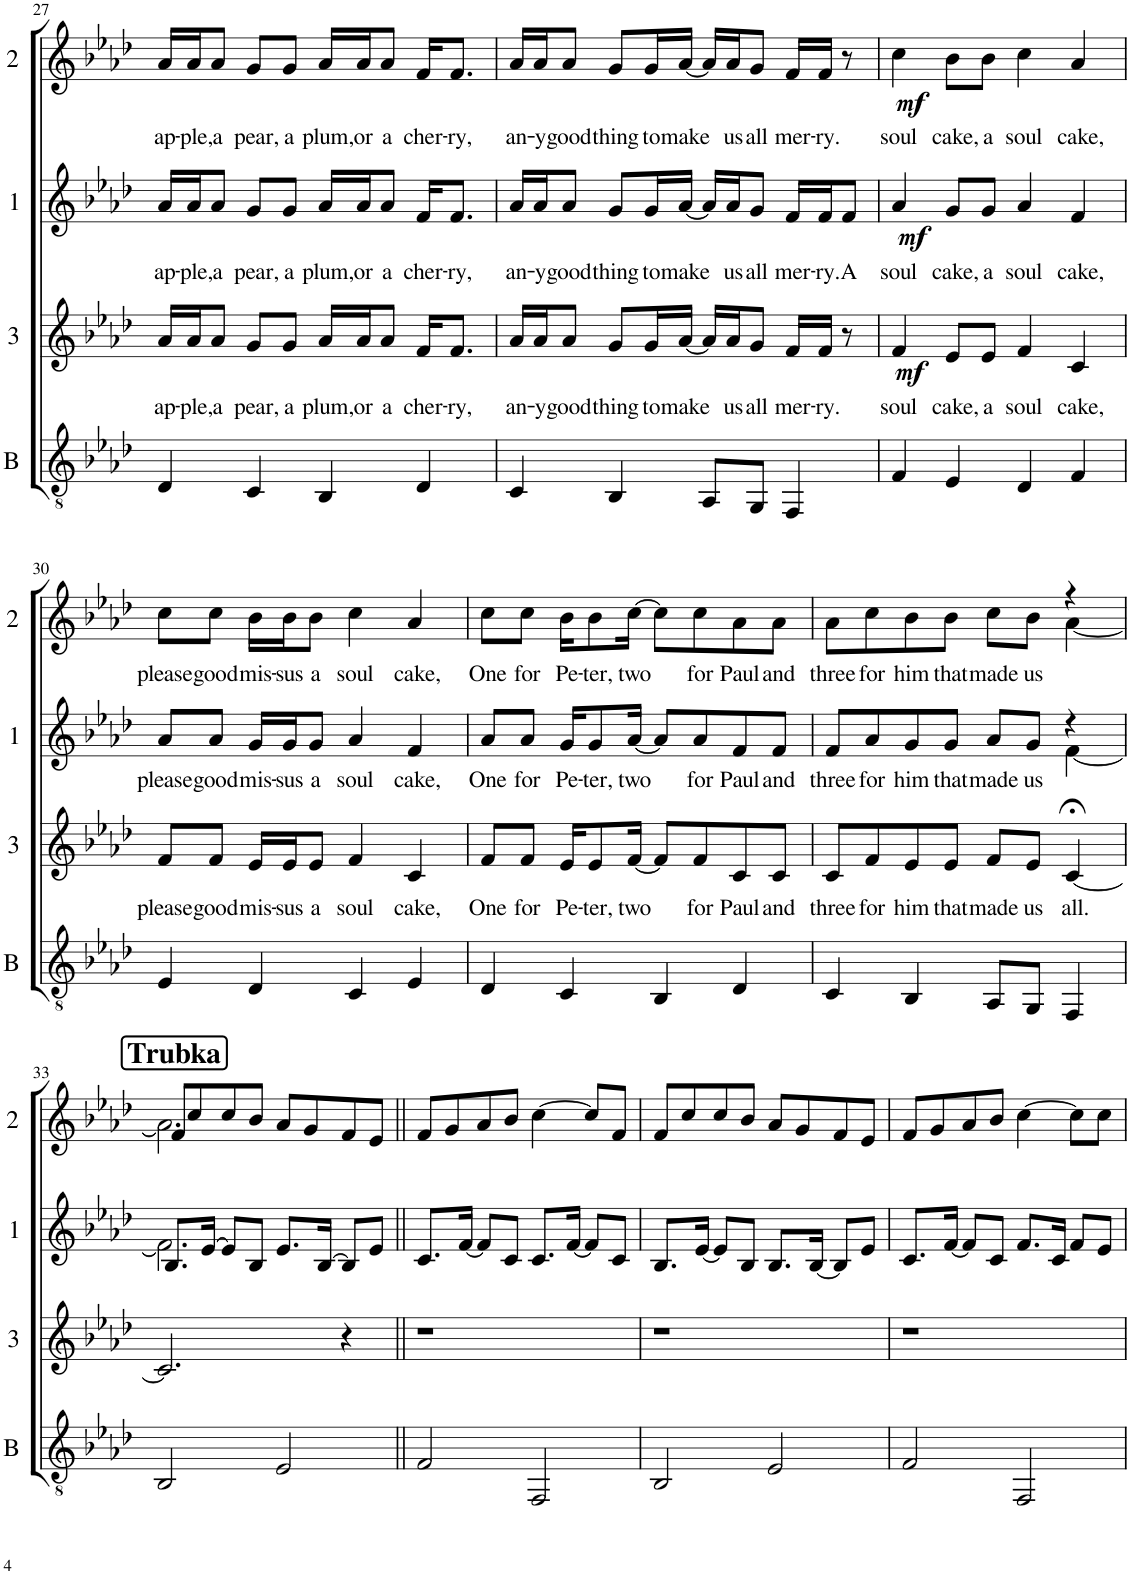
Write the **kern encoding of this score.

**kern	**kern	**text	**dynam	**kern	**text	**dynam	**kern	**text	**dynam
*part4	*part3	*part3	*part3	*part2	*part2	*part2	*part1	*part1	*part1
*staff4	*staff3	*staff3	*staff3	*staff2	*staff2	*staff2	*staff1	*staff1	*staff1
*I"Bas	*I"Dolní	*	*	*I"Hlavní	*	*	*I"Horní	*	*
*I'B	*	*	*	*	*	*	*	*	*
!!LO:PB:g=z
*clefGv2	*clefG2	*	*	*clefG2	*	*	*clefG2	*	*
*k[b-e-a-d-]	*k[b-e-a-d-]	*	*	*k[b-e-a-d-]	*	*	*k[b-e-a-d-]	*	*
*M4/4	*M4/4	*	*	*M4/4	*	*	*M4/4	*	*
=27	=27	=27	=27	=27	=27	=27	=27	=27	=27
!	!	!LO:LY:b	!	!	!LO:LY:b	!	!	!LO:LY:b	!
4D-/	16a-/LL	ap-	.	16a-/LL	ap-	.	16a-/LL	ap-	.
!	!	!LO:LY:b	!	!	!LO:LY:b	!	!	!LO:LY:b	!
.	16a-/J	-ple,	.	16a-/J	-ple,	.	16a-/J	-ple,	.
!	!	!LO:LY:b	!	!	!LO:LY:b	!	!	!LO:LY:b	!
.	8a-/J	a	.	8a-/J	a	.	8a-/J	a	.
!	!	!LO:LY:b	!	!	!LO:LY:b	!	!	!LO:LY:b	!
4C/	8g/L	pear,	.	8g/L	pear,	.	8g/L	pear,	.
!	!	!LO:LY:b	!	!	!LO:LY:b	!	!	!LO:LY:b	!
.	8g/J	a	.	8g/J	a	.	8g/J	a	.
!	!	!LO:LY:b	!	!	!LO:LY:b	!	!	!LO:LY:b	!
4BB-/	16a-/LL	plum,	.	16a-/LL	plum,	.	16a-/LL	plum,	.
!	!	!LO:LY:b	!	!	!LO:LY:b	!	!	!LO:LY:b	!
.	16a-/J	or	.	16a-/J	or	.	16a-/J	or	.
!	!	!LO:LY:b	!	!	!LO:LY:b	!	!	!LO:LY:b	!
.	8a-/J	a	.	8a-/J	a	.	8a-/J	a	.
!	!	!LO:LY:b	!	!	!LO:LY:b	!	!	!LO:LY:b	!
4D-/	16f/KL	cher-	.	16f/KL	cher-	.	16f/KL	cher-	.
!	!	!LO:LY:b	!	!	!LO:LY:b	!	!	!LO:LY:b	!
.	8.f/J	-ry,	.	8.f/J	-ry,	.	8.f/J	-ry,	.
=28	=28	=28	=28	=28	=28	=28	=28	=28	=28
!	!	!LO:LY:b	!	!	!LO:LY:b	!	!	!LO:LY:b	!
4C/	16a-/LL	an-	.	16a-/LL	an-	.	16a-/LL	an-	.
!	!	!LO:LY:b	!	!	!LO:LY:b	!	!	!LO:LY:b	!
.	16a-/J	-y	.	16a-/J	-y	.	16a-/J	-y	.
!	!	!LO:LY:b	!	!	!LO:LY:b	!	!	!LO:LY:b	!
.	8a-/J	good	.	8a-/J	good	.	8a-/J	good	.
!	!	!LO:LY:b	!	!	!LO:LY:b	!	!	!LO:LY:b	!
4BB-/	8g/L	thing	.	8g/L	thing	.	8g/L	thing	.
!	!	!LO:LY:b	!	!	!LO:LY:b	!	!	!LO:LY:b	!
.	16g/L	to	.	16g/L	to	.	16g/L	to	.
!	!	!LO:LY:b	!	!	!LO:LY:b	!	!	!LO:LY:b	!
.	[16a-/JJ	make	.	[16a-/JJ	make	.	[16a-/JJ	make	.
8AA-/L	16a-/LL]	.	.	16a-/LL]	.	.	16a-/LL]	.	.
!	!	!LO:LY:b	!	!	!LO:LY:b	!	!	!LO:LY:b	!
.	16a-/J	us	.	16a-/J	us	.	16a-/J	us	.
!	!	!LO:LY:b	!	!	!LO:LY:b	!	!	!LO:LY:b	!
8GG/J	8g/J	all	.	8g/J	all	.	8g/J	all	.
!	!	!LO:LY:b	!	!	!LO:LY:b	!	!	!LO:LY:b	!
4FF/	16f/LL	mer-	.	16f/LL	mer-	.	16f/LL	mer-	.
!	!	!LO:LY:b	!	!	!LO:LY:b	!	!	!LO:LY:b	!
.	16f/JJ	-ry.	.	16f/J	-ry.	.	16f/JJ	-ry.	.
!	!	!	!	!	!LO:LY:b	!	!	!	!
.	8r	.	.	8f/J	A	.	8r	.	.
=29	=29	=29	=29	=29	=29	=29	=29	=29	=29
!	!	!LO:LY:b	!LO:DY:b	!	!LO:LY:b	!LO:DY:b	!	!LO:LY:b	!LO:DY:b
4F/	4f/	soul	mf	4a-/	soul	mf	4cc\	soul	mf
!	!	!LO:LY:b	!	!	!LO:LY:b	!	!	!LO:LY:b	!
4E-/	8e-/L	cake,	.	8g/L	cake,	.	8b-\L	cake,	.
!	!	!LO:LY:b	!	!	!LO:LY:b	!	!	!LO:LY:b	!
.	8e-/J	a	.	8g/J	a	.	8b-\J	a	.
!	!	!LO:LY:b	!	!	!LO:LY:b	!	!	!LO:LY:b	!
4D-/	4f/	soul	.	4a-/	soul	.	4cc\	soul	.
!	!	!LO:LY:b	!	!	!LO:LY:b	!	!	!LO:LY:b	!
4F/	4c/	cake,	.	4f/	cake,	.	4a-/	cake,	.
!!LO:LB:g=z
=30	=30	=30	=30	=30	=30	=30	=30	=30	=30
!	!	!LO:LY:b	!	!	!LO:LY:b	!	!	!LO:LY:b	!
4E-/	8f/L	please	.	8a-/L	please	.	8cc\L	please	.
!	!	!LO:LY:b	!	!	!LO:LY:b	!	!	!LO:LY:b	!
.	8f/J	good	.	8a-/J	good	.	8cc\J	good	.
!	!	!LO:LY:b	!	!	!LO:LY:b	!	!	!LO:LY:b	!
4D-/	16e-/LL	mis-	.	16g/LL	mis-	.	16b-\LL	mis-	.
!	!	!LO:LY:b	!	!	!LO:LY:b	!	!	!LO:LY:b	!
.	16e-/J	-sus	.	16g/J	-sus	.	16b-\J	-sus	.
!	!	!LO:LY:b	!	!	!LO:LY:b	!	!	!LO:LY:b	!
.	8e-/J	a	.	8g/J	a	.	8b-\J	a	.
!	!	!LO:LY:b	!	!	!LO:LY:b	!	!	!LO:LY:b	!
4C/	4f/	soul	.	4a-/	soul	.	4cc\	soul	.
!	!	!LO:LY:b	!	!	!LO:LY:b	!	!	!LO:LY:b	!
4E-/	4c/	cake,	.	4f/	cake,	.	4a-/	cake,	.
=31	=31	=31	=31	=31	=31	=31	=31	=31	=31
!	!	!LO:LY:b	!	!	!LO:LY:b	!	!	!LO:LY:b	!
4D-/	8f/L	One	.	8a-/L	One	.	8cc\L	One	.
!	!	!LO:LY:b	!	!	!LO:LY:b	!	!	!LO:LY:b	!
.	8f/J	for	.	8a-/J	for	.	8cc\J	for	.
!	!	!LO:LY:b	!	!	!LO:LY:b	!	!	!LO:LY:b	!
4C/	16e-/KL	Pe-	.	16g/KL	Pe-	.	16b-\KL	Pe-	.
!	!	!LO:LY:b	!	!	!LO:LY:b	!	!	!LO:LY:b	!
.	8e-/	-ter,	.	8g/	-ter,	.	8b-\	-ter,	.
!	!	!LO:LY:b	!	!	!LO:LY:b	!	!	!LO:LY:b	!
.	[16f/Jk	two	.	[16a-/Jk	two	.	[16cc\Jk	two	.
4BB-/	8f/L]	.	.	8a-/L]	.	.	8cc\L]	.	.
!	!	!LO:LY:b	!	!	!LO:LY:b	!	!	!LO:LY:b	!
.	8f/	for	.	8a-/	for	.	8cc\	for	.
!	!	!LO:LY:b	!	!	!LO:LY:b	!	!	!LO:LY:b	!
4D-/	8c/	Paul	.	8f/	Paul	.	8a-\	Paul	.
!	!	!LO:LY:b	!	!	!LO:LY:b	!	!	!LO:LY:b	!
.	8c/J	and	.	8f/J	and	.	8a-\J	and	.
=32	=32	=32	=32	=32	=32	=32	=32	=32	=32
!	!	!LO:LY:b	!	!	!LO:LY:b	!	!	!LO:LY:b	!
*	*	*	*	*^	*	*	*^	*	*
4C/	8c/L	three	.	8f/L	2.ryy	three	.	8a-\L	2.ryy	three	.
!	!	!LO:LY:b	!	!	!	!LO:LY:b	!	!	!	!LO:LY:b	!
.	8f/	for	.	8a-/	.	for	.	8cc\	.	for	.
!	!	!LO:LY:b	!	!	!	!LO:LY:b	!	!	!	!LO:LY:b	!
4BB-/	8e-/	him	.	8g/	.	him	.	8b-\	.	him	.
!	!	!LO:LY:b	!	!	!	!LO:LY:b	!	!	!	!LO:LY:b	!
.	8e-/J	that	.	8g/J	.	that	.	8b-\J	.	that	.
!	!	!LO:LY:b	!	!	!	!LO:LY:b	!	!	!	!LO:LY:b	!
8AA-/L	8f/L	made	.	8a-/L	.	made	.	8cc\L	.	made	.
!	!	!LO:LY:b	!	!	!	!LO:LY:b	!	!	!	!LO:LY:b	!
8GG/J	8e-/J	us	.	8g/J	.	us	.	8b-\J	.	us	.
!	!	!LO:LY:b	!	!	!	!	!	!	!	!	!
4FF/	[4c;</	all.	.	4r	[4f\	.	.	4r	[4a-\	.	.
!!LO:LB:g=z	!!
!!LO:REH:place=s1:a:B:cj:fs=14:t=Trubka	!!
=33	=33	=33	=33	=33	=33	=33	=33	=33	=33	=33	=33
2BB-/	2.c/]	.	.	8.B-/L	2.f\]	.	.	8f/L	2.a-\]	.	.
.	.	.	.	.	.	.	.	8cc/	.	.	.
.	.	.	.	[16e-/Jk	.	.	.	.	.	.	.
.	.	.	.	8e-/L]	.	.	.	8cc/	.	.	.
.	.	.	.	8B-/J	.	.	.	8b-/J	.	.	.
2E-/	.	.	.	8.e-/L	.	.	.	8a-/L	.	.	.
.	.	.	.	.	.	.	.	8g/	.	.	.
.	.	.	.	[16B-/Jk	.	.	.	.	.	.	.
.	4r	.	.	8B-/L]	4ryy	.	.	8f/	4ryy	.	.
.	.	.	.	8e-/J	.	.	.	8e-/J	.	.	.
*	*	*	*	*v	*v	*	*	*	*	*	*
*	*	*	*	*	*	*	*v	*v	*	*
=34||	=34||	=34||	=34||	=34||	=34||	=34||	=34||	=34||	=34||
2F/	1r	.	.	8.c/L	.	.	8f/L	.	.
.	.	.	.	.	.	.	8g/	.	.
.	.	.	.	[16f/Jk	.	.	.	.	.
.	.	.	.	8f/L]	.	.	8a-/	.	.
.	.	.	.	8c/J	.	.	8b-/J	.	.
2FF/	.	.	.	8.c/L	.	.	[4cc\	.	.
.	.	.	.	[16f/Jk	.	.	.	.	.
.	.	.	.	8f/L]	.	.	8cc/L]	.	.
.	.	.	.	8c/J	.	.	8f/J	.	.
=35	=35	=35	=35	=35	=35	=35	=35	=35	=35
2BB-/	1r	.	.	8.B-/L	.	.	8f/L	.	.
.	.	.	.	.	.	.	8cc/	.	.
.	.	.	.	[16e-/Jk	.	.	.	.	.
.	.	.	.	8e-/L]	.	.	8cc/	.	.
.	.	.	.	8B-/J	.	.	8b-/J	.	.
2E-/	.	.	.	8.B-/L	.	.	8a-/L	.	.
.	.	.	.	.	.	.	8g/	.	.
.	.	.	.	[16B-/Jk	.	.	.	.	.
.	.	.	.	8B-/L]	.	.	8f/	.	.
.	.	.	.	8e-/J	.	.	8e-/J	.	.
=36	=36	=36	=36	=36	=36	=36	=36	=36	=36
2F/	1r	.	.	8.c/L	.	.	8f/L	.	.
.	.	.	.	.	.	.	8g/	.	.
.	.	.	.	[16f/Jk	.	.	.	.	.
.	.	.	.	8f/L]	.	.	8a-/	.	.
.	.	.	.	8c/J	.	.	8b-/J	.	.
2FF/	.	.	.	8.f/L	.	.	[4cc\	.	.
.	.	.	.	16c/Jk	.	.	.	.	.
.	.	.	.	8f/L	.	.	8cc\L]	.	.
.	.	.	.	8e-/J	.	.	8cc\J	.	.
=	=	=	=	=	=	=	=	=	=
*-	*-	*-	*-	*-	*-	*-	*-	*-	*-
